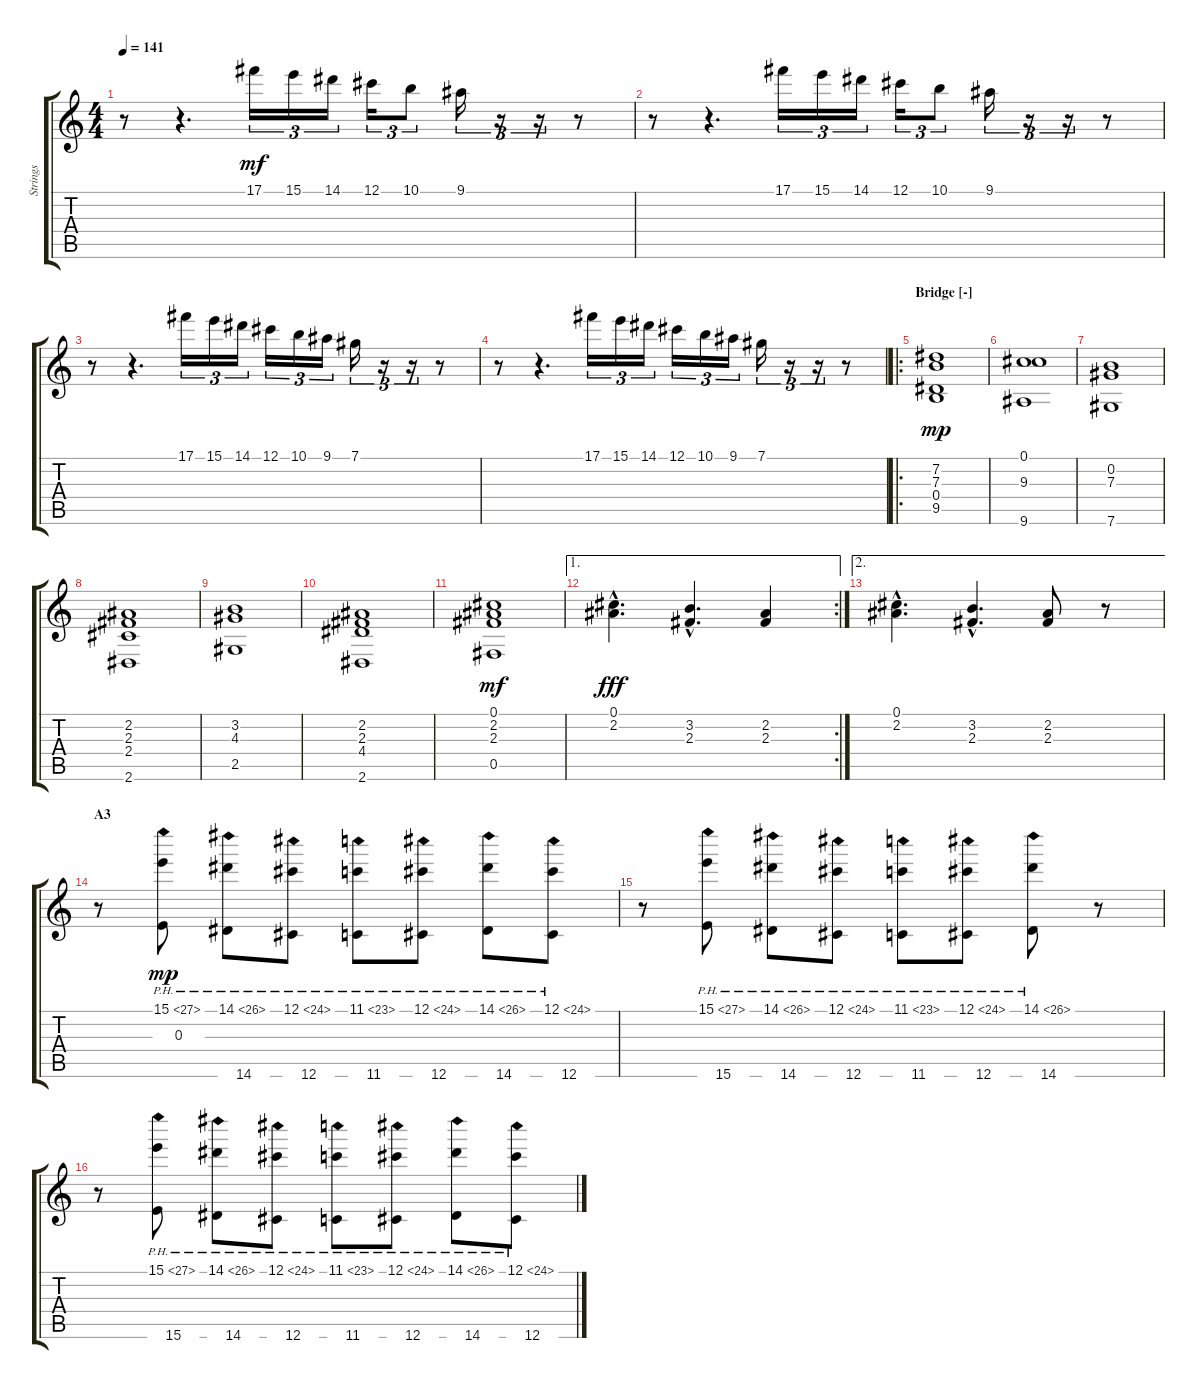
\track ("Strings" "Strings") {instrument tremolostrings}
\staff {score tabs}
\tuning (Db5 Ab4 E4 B3 Gb3 Db3) {hide}
\ts (4 4)
\tempo 141
\clef g2
\ks c
r.8{dy mf volume 15 balance 11 instrument stringensemble1} r.4{d} 17.1.16{tu (3 2)} 15.1.16{tu (3 2)} 14.1.16{tu (3 2)} 12.1.16{tu (3 2)} 10.1.8{tu (3 2)} 9.1.16{tu (3 2)} r.16{tu (3 2)} r.16{tu (3 2)} r.8 |
r.8{volume 15 balance 11 instrument stringensemble1} r.4{d} 17.1.16{tu (3 2)} 15.1.16{tu (3 2)} 14.1.16{tu (3 2)} 12.1.16{tu (3 2)} 10.1.8{tu (3 2)} 9.1.16{tu (3 2)} r.16{tu (3 2)} r.16{tu (3 2)} r.8 |
r.8{volume 15 balance 11 instrument stringensemble1} r.4{d} 17.1.16{tu (3 2)} 15.1.16{tu (3 2)} 14.1.16{tu (3 2)} 12.1.16{tu (3 2)} 10.1.16{tu (3 2)} 9.1.16{tu (3 2)} 7.1.16{tu (3 2)} r.16{tu (3 2)} r.16{tu (3 2)} r.8 |
r.8{volume 15 balance 11 instrument stringensemble1} r.4{d} 17.1.16{tu (3 2)} 15.1.16{tu (3 2)} 14.1.16{tu (3 2)} 12.1.16{tu (3 2)} 10.1.16{tu (3 2)} 9.1.16{tu (3 2)} 7.1.16{tu (3 2)} r.16{tu (3 2)} r.16{tu (3 2)} r.8 |
\ro
\section ("" "Bridge [-]")
(7.2 7.3 0.4 9.5).1{dy mp volume 8 instrument stringensemble1} |
(0.1 9.3 9.6).1 |
(0.2 7.3 7.6).1 |
(2.2 2.3 2.4 2.6).1 |
(3.2 4.3 2.5).1 |
(2.2 2.3 4.4 2.6).1 |
(0.1 2.2 2.3 0.5).1{dy mf} |
\ae 1
\rc 2
(0.1{hac} 2.2{hac}).4{d dy fff} (3.2{hac} 2.3{hac}).4{d} (2.2 2.3).4 |
\ae 2
(0.1{hac} 2.2{hac}).4{d} (3.2{hac} 2.3{hac}).4{d} (2.2 2.3).8 r.8 |
\section ("" "A3")
r.8{volume 15 instrument tremolostrings} (15.1{ph 12} 0.3).8{dy mp} (14.1{ph 12} 14.6).8 (12.1{ph 12} 12.6).8 (11.1{ph 12} 11.6).8 (12.1{ph 12} 12.6).8 (14.1{ph 12} 14.6).8 (12.1{ph 12} 12.6).8 |
r.8 (15.1{ph 12} 15.6).8 (14.1{ph 12} 14.6).8 (12.1{ph 12} 12.6).8 (11.1{ph 12} 11.6).8 (12.1{ph 12} 12.6).8 (14.1{ph 12} 14.6).8 r.8 |
r.8 (15.1{ph 12} 15.6).8 (14.1{ph 12} 14.6).8 (12.1{ph 12} 12.6).8 (11.1{ph 12} 11.6).8 (12.1{ph 12} 12.6).8 (14.1{ph 12} 14.6).8 (12.1{ph 12} 12.6).8
